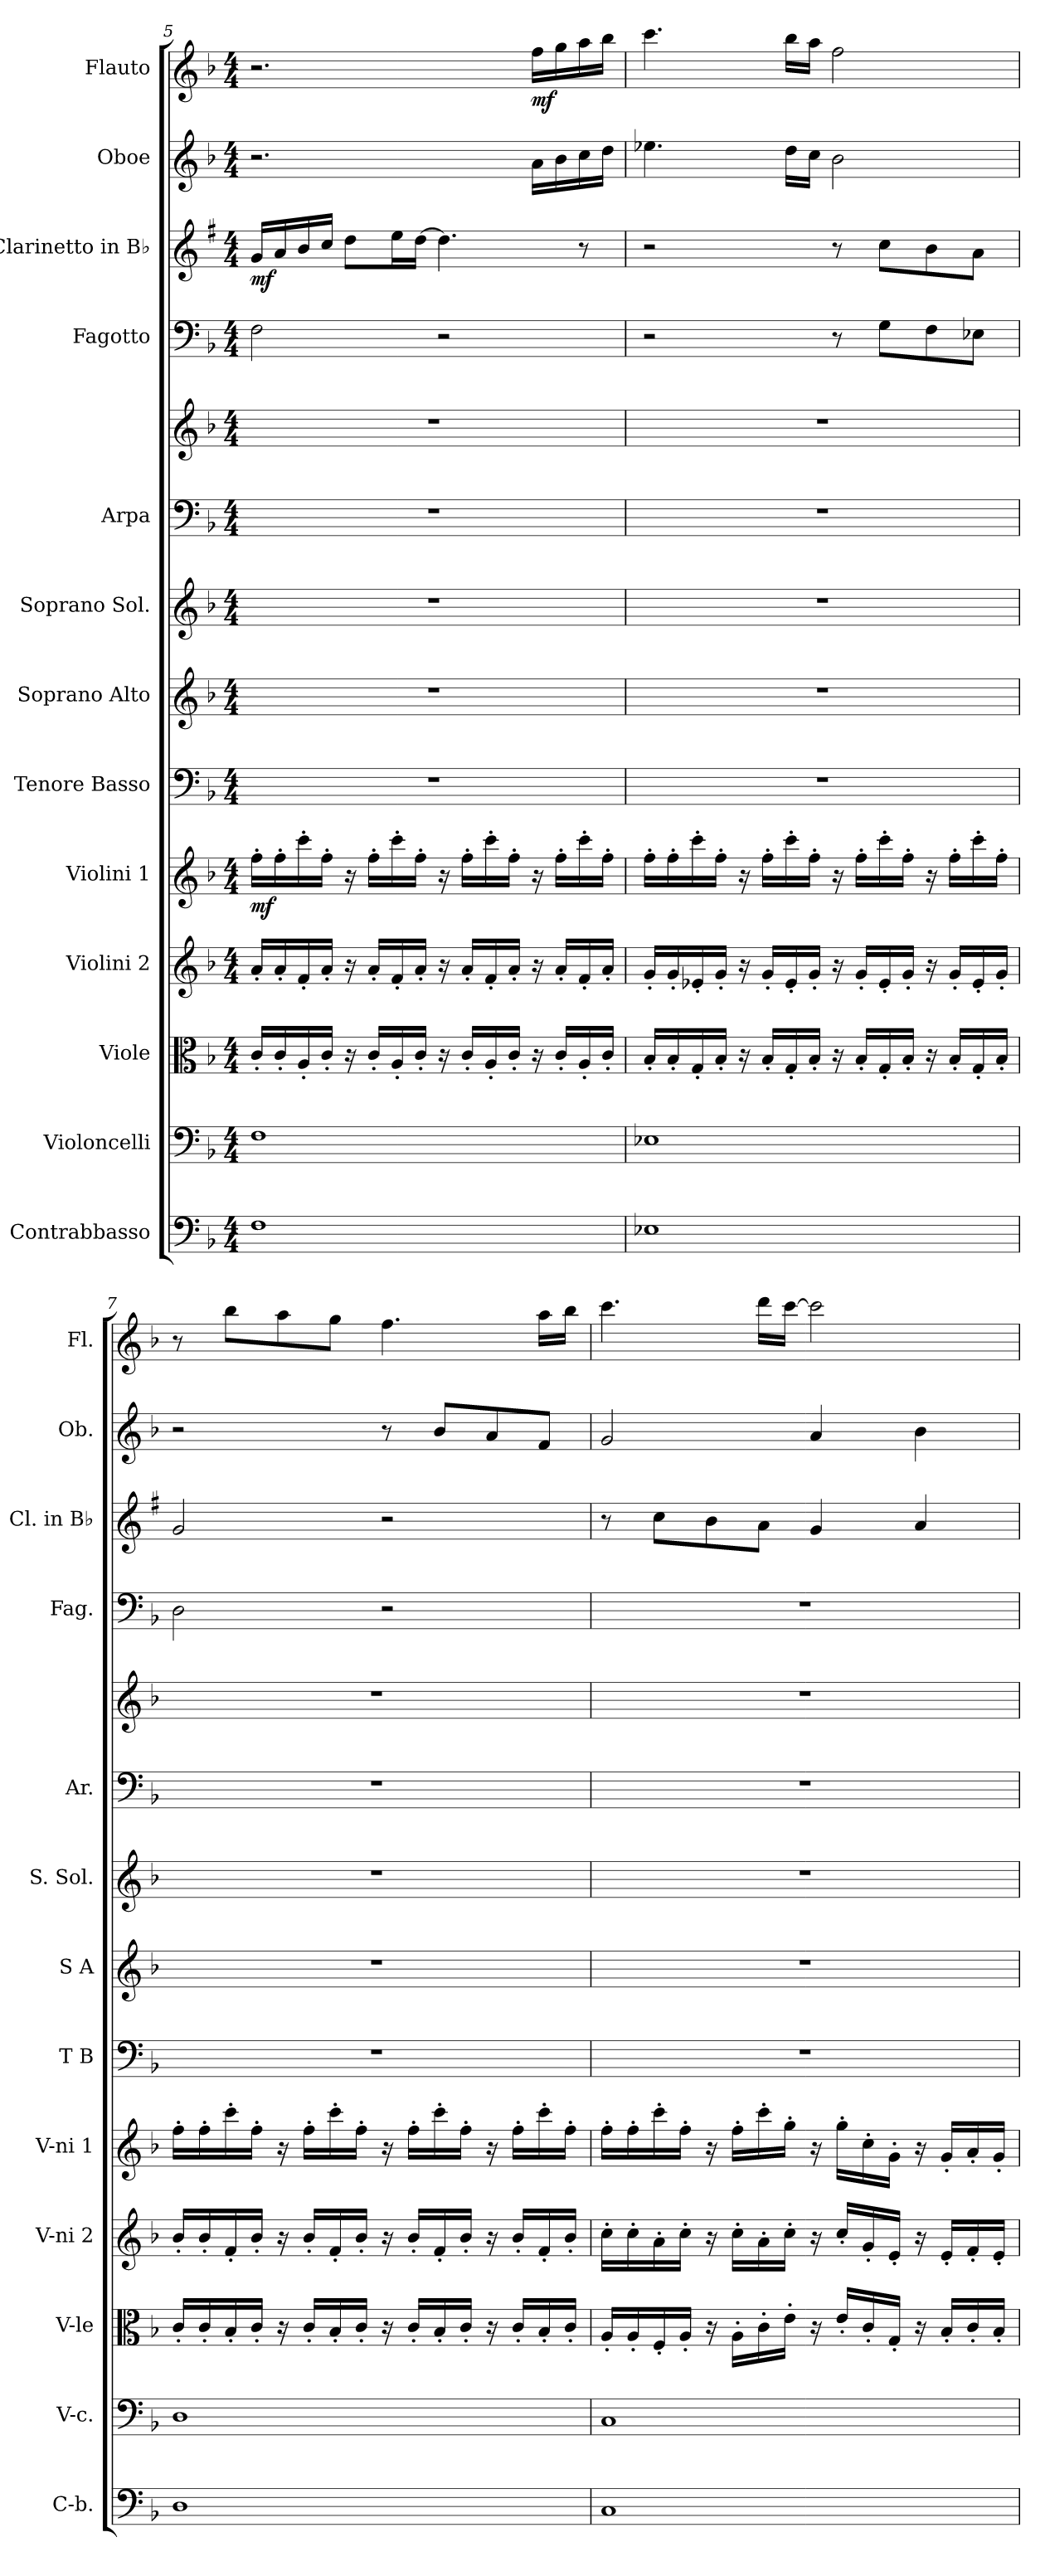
**kern	**kern	**kern	**kern	**kern	**dynam	**kern	**kern	**kern	**kern	**kern	**kern	**kern	**dynam	**kern	**kern	**dynam
*part13	*part12	*part11	*part10	*part9	*part9	*part8	*part7	*part6	*part5	*part5	*part4	*part3	*part3	*part2	*part1	*part1
*staff14	*staff13	*staff12	*staff11	*staff10	*staff10	*staff9	*staff8	*staff7	*staff6	*staff5	*staff4	*staff3	*staff3	*staff2	*staff1	*staff1
*I"Contrabbasso	*I"Violoncelli	*I"Viole	*I"Violini 2	*I"Violini 1	*	*I"Tenore Basso	*I"Soprano Alto	*I"Soprano Sol.	*I"Arpa	*	*I"Fagotto	*I"Clarinetto in B♭	*	*I"Oboe	*I"Flauto	*
*I'C-b.	*I'V-c.	*I'V-le	*I'V-ni 2	*I'V-ni 1	*	*I'T B	*I'S A	*I'S. Sol.	*I'Ar.	*	*I'Fag.	*I'Cl. in B♭	*	*I'Ob.	*I'Fl.	*
*clefF4	*clefF4	*clefC3	*clefG2	*clefG2	*	*clefF4	*clefG2	*clefG2	*clefF4	*clefG2	*clefF4	*clefG2	*	*clefG2	*clefG2	*
*	*	*	*	*	*	*	*	*	*	*	*	*ITrd1c2	*	*	*	*
*k[b-]	*k[b-]	*k[b-]	*k[b-]	*k[b-]	*	*k[b-]	*k[b-]	*k[b-]	*k[b-]	*k[b-]	*k[b-]	*k[b-]	*	*k[b-]	*k[b-]	*
*M4/4	*M4/4	*M4/4	*M4/4	*M4/4	*	*M4/4	*M4/4	*M4/4	*M4/4	*M4/4	*M4/4	*M4/4	*	*M4/4	*M4/4	*
=5	=5	=5	=5	=5	=5	=5	=5	=5	=5	=5	=5	=5	=5	=5	=5	=5
1F	1F	16c'LL	16a'LL	16ff'LL	mf	1r	1r	1r	1r	1r	2F	16fLL	mf	2.r	2.r	.
.	.	16c'	16a'	16ff'	.	.	.	.	.	.	.	16g	.	.	.	.
.	.	16A'	16f'	16ccc'	.	.	.	.	.	.	.	16a	.	.	.	.
.	.	16c'JJ	16a'JJ	16ff'JJ	.	.	.	.	.	.	.	16b-JJ	.	.	.	.
.	.	16r	16r	16r	.	.	.	.	.	.	.	8ccL	.	.	.	.
.	.	16c'LL	16a'LL	16ff'LL	.	.	.	.	.	.	.	.	.	.	.	.
.	.	16A'	16f'	16ccc'	.	.	.	.	.	.	.	16ddL	.	.	.	.
.	.	16c'JJ	16a'JJ	16ff'JJ	.	.	.	.	.	.	.	[16ccJJ	.	.	.	.
.	.	16r	16r	16r	.	.	.	.	.	.	2r	4.cc]	.	.	.	.
.	.	16c'LL	16a'LL	16ff'LL	.	.	.	.	.	.	.	.	.	.	.	.
.	.	16A'	16f'	16ccc'	.	.	.	.	.	.	.	.	.	.	.	.
.	.	16c'JJ	16a'JJ	16ff'JJ	.	.	.	.	.	.	.	.	.	.	.	.
.	.	16r	16r	16r	.	.	.	.	.	.	.	.	.	16aLL	16ffLL	mf
.	.	16c'LL	16a'LL	16ff'LL	.	.	.	.	.	.	.	.	.	16b-	16gg	.
.	.	16A'	16f'	16ccc'	.	.	.	.	.	.	.	8r	.	16cc	16aa	.
.	.	16c'JJ	16a'JJ	16ff'JJ	.	.	.	.	.	.	.	.	.	16ddJJ	16bb-JJ	.
=6	=6	=6	=6	=6	=6	=6	=6	=6	=6	=6	=6	=6	=6	=6	=6	=6
1E-X	1E-X	16B-'LL	16g'LL	16ff'LL	.	1r	1r	1r	1r	1r	2r	2r	.	4.ee-X	4.ccc	.
.	.	16B-'	16g'	16ff'	.	.	.	.	.	.	.	.	.	.	.	.
.	.	16G'	16e-X'	16ccc'	.	.	.	.	.	.	.	.	.	.	.	.
.	.	16B-'JJ	16g'JJ	16ff'JJ	.	.	.	.	.	.	.	.	.	.	.	.
.	.	16r	16r	16r	.	.	.	.	.	.	.	.	.	.	.	.
.	.	16B-'LL	16g'LL	16ff'LL	.	.	.	.	.	.	.	.	.	.	.	.
.	.	16G'	16e-'	16ccc'	.	.	.	.	.	.	.	.	.	16ddLL	16bb-LL	.
.	.	16B-'JJ	16g'JJ	16ff'JJ	.	.	.	.	.	.	.	.	.	16ccJJ	16aaJJ	.
.	.	16r	16r	16r	.	.	.	.	.	.	8r	8r	.	2b-	2ff	.
.	.	16B-'LL	16g'LL	16ff'LL	.	.	.	.	.	.	.	.	.	.	.	.
.	.	16G'	16e-'	16ccc'	.	.	.	.	.	.	8GL	8b-L	.	.	.	.
.	.	16B-'JJ	16g'JJ	16ff'JJ	.	.	.	.	.	.	.	.	.	.	.	.
.	.	16r	16r	16r	.	.	.	.	.	.	8F	8a	.	.	.	.
.	.	16B-'LL	16g'LL	16ff'LL	.	.	.	.	.	.	.	.	.	.	.	.
.	.	16G'	16e-'	16ccc'	.	.	.	.	.	.	8E-XJ	8gJ	.	.	.	.
.	.	16B-'JJ	16g'JJ	16ff'JJ	.	.	.	.	.	.	.	.	.	.	.	.
=7	=7	=7	=7	=7	=7	=7	=7	=7	=7	=7	=7	=7	=7	=7	=7	=7
1D	1D	16c'LL	16b-'LL	16ff'LL	.	1r	1r	1r	1r	1r	2D	2f	.	2r	8r	.
.	.	16c'	16b-'	16ff'	.	.	.	.	.	.	.	.	.	.	.	.
.	.	16B-'	16f'	16ccc'	.	.	.	.	.	.	.	.	.	.	8bb-L	.
.	.	16c'JJ	16b-'JJ	16ff'JJ	.	.	.	.	.	.	.	.	.	.	.	.
.	.	16r	16r	16r	.	.	.	.	.	.	.	.	.	.	8aa	.
.	.	16c'LL	16b-'LL	16ff'LL	.	.	.	.	.	.	.	.	.	.	.	.
.	.	16B-'	16f'	16ccc'	.	.	.	.	.	.	.	.	.	.	8ggJ	.
.	.	16c'JJ	16b-'JJ	16ff'JJ	.	.	.	.	.	.	.	.	.	.	.	.
.	.	16r	16r	16r	.	.	.	.	.	.	2r	2r	.	8r	4.ff	.
.	.	16c'LL	16b-'LL	16ff'LL	.	.	.	.	.	.	.	.	.	.	.	.
.	.	16B-'	16f'	16ccc'	.	.	.	.	.	.	.	.	.	8b-L	.	.
.	.	16c'JJ	16b-'JJ	16ff'JJ	.	.	.	.	.	.	.	.	.	.	.	.
.	.	16r	16r	16r	.	.	.	.	.	.	.	.	.	8a	.	.
.	.	16c'LL	16b-'LL	16ff'LL	.	.	.	.	.	.	.	.	.	.	.	.
.	.	16B-'	16f'	16ccc'	.	.	.	.	.	.	.	.	.	8fJ	16aaLL	.
.	.	16c'JJ	16b-'JJ	16ff'JJ	.	.	.	.	.	.	.	.	.	.	16bb-JJ	.
=8	=8	=8	=8	=8	=8	=8	=8	=8	=8	=8	=8	=8	=8	=8	=8	=8
1C	1C	16A'LL	16cc'LL	16ff'LL	.	1r	1r	1r	1r	1r	1r	8r	.	2g	4.ccc	.
.	.	16A'	16cc'	16ff'	.	.	.	.	.	.	.	.	.	.	.	.
.	.	16F'	16a'	16ccc'	.	.	.	.	.	.	.	8b-L	.	.	.	.
.	.	16A'JJ	16cc'JJ	16ff'JJ	.	.	.	.	.	.	.	.	.	.	.	.
.	.	16r	16r	16r	.	.	.	.	.	.	.	8a	.	.	.	.
.	.	16A'LL	16cc'LL	16ff'LL	.	.	.	.	.	.	.	.	.	.	.	.
.	.	16c'	16a'	16ccc'	.	.	.	.	.	.	.	8gJ	.	.	16dddLL	.
.	.	16e'JJ	16cc'JJ	16gg'JJ	.	.	.	.	.	.	.	.	.	.	[16cccJJ	.
.	.	16r	16r	16r	.	.	.	.	.	.	.	4f	.	4a	2ccc]	.
.	.	16e'LL	16cc'LL	16gg'LL	.	.	.	.	.	.	.	.	.	.	.	.
.	.	16c'	16g'	16cc'	.	.	.	.	.	.	.	.	.	.	.	.
.	.	16G'JJ	16e'JJ	16g'JJ	.	.	.	.	.	.	.	.	.	.	.	.
.	.	16r	16r	16r	.	.	.	.	.	.	.	4g	.	4b-	.	.
.	.	16B-'LL	16e'LL	16g'LL	.	.	.	.	.	.	.	.	.	.	.	.
.	.	16c'	16f'	16a'	.	.	.	.	.	.	.	.	.	.	.	.
.	.	16B-'JJ	16e'JJ	16g'JJ	.	.	.	.	.	.	.	.	.	.	.	.
=	=	=	=	=	=	=	=	=	=	=	=	=	=	=	=	=
*-	*-	*-	*-	*-	*-	*-	*-	*-	*-	*-	*-	*-	*-	*-	*-	*-
